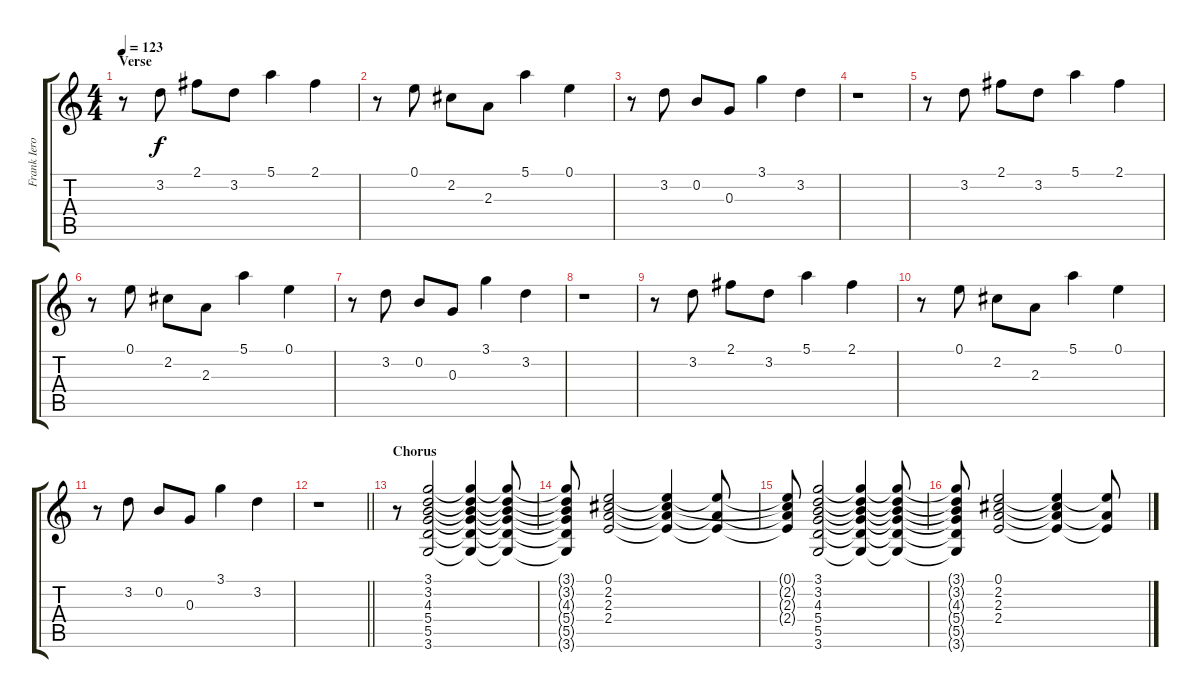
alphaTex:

\track ("Frank Iero" "Frank Iero") {instrument electricguitarclean}
\staff {score tabs}
\tuning (E4 B3 G3 D3 A2 E2) {hide}
\ts (4 4)
\section ("" "Verse")
\tempo 123
\clef g2
\ks c
r.8{dy f} 3.2.8 2.1.8 3.2.8 5.1.4 2.1.4 |
r.8 0.1.8 2.2.8 2.3.8 5.1.4 0.1.4 |
r.8 3.2.8 0.2.8 0.3.8 3.1.4 3.2.4 |
r.1 |
r.8 3.2.8 2.1.8 3.2.8 5.1.4 2.1.4 |
r.8 0.1.8 2.2.8 2.3.8 5.1.4 0.1.4 |
r.8 3.2.8 0.2.8 0.3.8 3.1.4 3.2.4 |
r.1 |
r.8 3.2.8 2.1.8 3.2.8 5.1.4 2.1.4 |
r.8 0.1.8 2.2.8 2.3.8 5.1.4 0.1.4 |
r.8 3.2.8 0.2.8 0.3.8 3.1.4 3.2.4 |
\barLineRight lightlight
r.1 |
\section ("" "Chorus")
r.8{volume 14 instrument overdrivenguitar} (3.1 3.2 4.3 5.4 5.5 3.6).2 (3.1{t} 3.2{t} 4.3{t} 5.4{t} 5.5{t} 3.6{t}).4 (3.1{t} 3.2{t} 4.3{t} 5.4{t} 5.5{t} 3.6{t}).8 |
(3.1{t} 3.2{t} 4.3{t} 5.4{t} 5.5{t} 3.6{t}).8 (0.1 2.2 2.3 2.4).2 (0.1{t} 2.2{t} 2.3{t} 2.4{t}).4 (0.1{t} 2.3{t} 2.4{t}).8 |
(0.1{t} 2.2{t} 2.3{t} 2.4{t}).8 (3.1 3.2 4.3 5.4 5.5 3.6).2 (3.1{t} 3.2{t} 4.3{t} 5.4{t} 5.5{t} 3.6{t}).4 (3.1{t} 3.2{t} 4.3{t} 5.4{t} 5.5{t} 3.6{t}).8 |
(3.1{t} 3.2{t} 4.3{t} 5.4{t} 5.5{t} 3.6{t}).8 (0.1 2.2 2.3 2.4).2 (0.1{t} 2.2{t} 2.3{t} 2.4{t}).4 (0.1{t} 2.3{t} 2.4{t}).8
